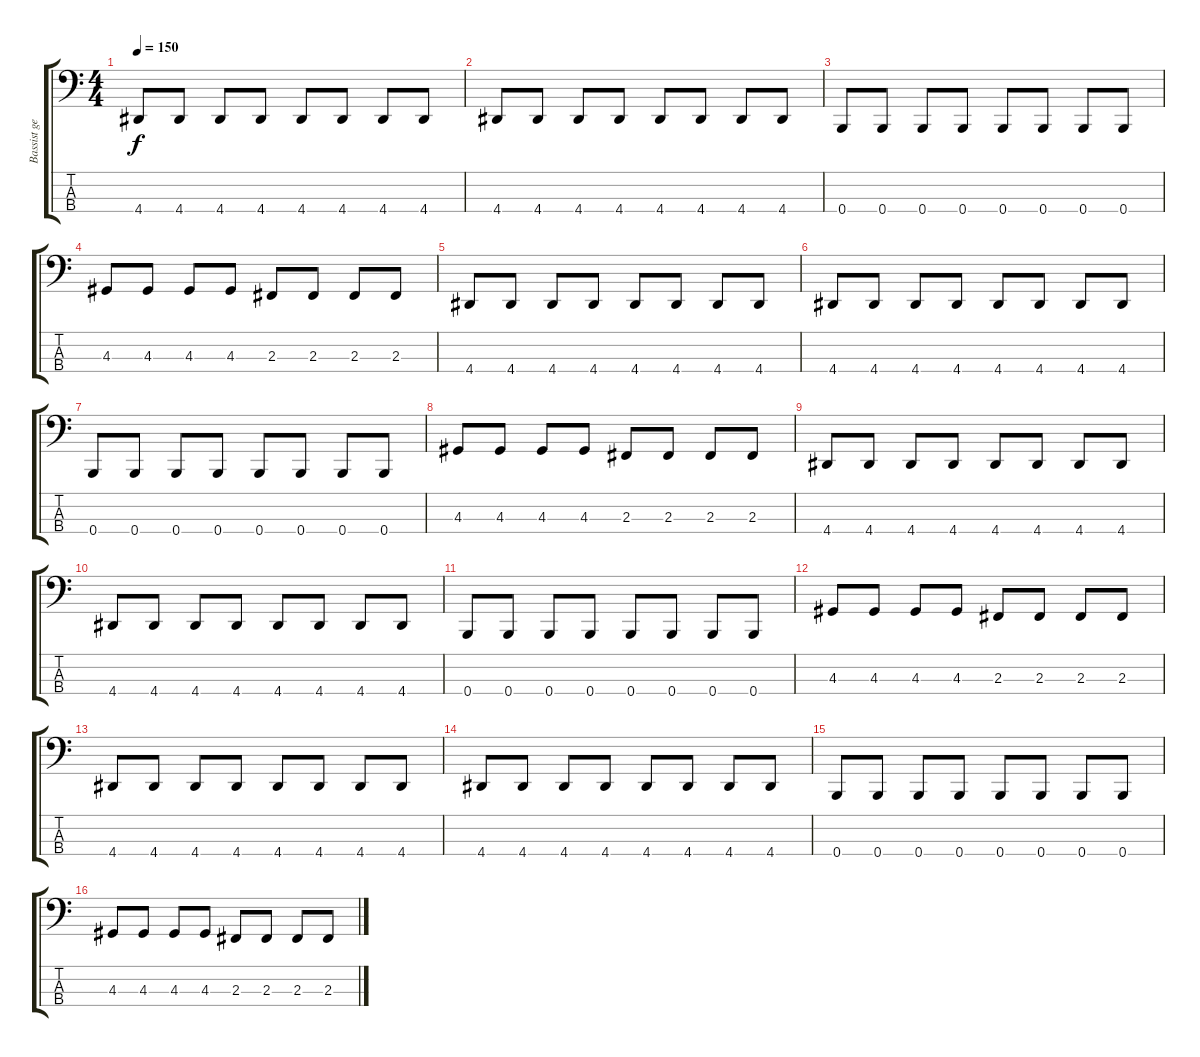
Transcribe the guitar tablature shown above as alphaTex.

\track ("Bassist gesucht !" "Bassist ge") {instrument electricbasspick}
\staff {score tabs}
\tuning (D2 A1 E1 B0) {hide}
\ts (4 4)
\tempo 150
\clef f4
\ks c
4.4.8{dy f} 4.4.8 4.4.8 4.4.8 4.4.8 4.4.8 4.4.8 4.4.8 |
4.4.8 4.4.8 4.4.8 4.4.8 4.4.8 4.4.8 4.4.8 4.4.8 |
0.4.8 0.4.8 0.4.8 0.4.8 0.4.8 0.4.8 0.4.8 0.4.8 |
4.3.8 4.3.8 4.3.8 4.3.8 2.3.8 2.3.8 2.3.8 2.3.8 |
4.4.8 4.4.8 4.4.8 4.4.8 4.4.8 4.4.8 4.4.8 4.4.8 |
4.4.8 4.4.8 4.4.8 4.4.8 4.4.8 4.4.8 4.4.8 4.4.8 |
0.4.8 0.4.8 0.4.8 0.4.8 0.4.8 0.4.8 0.4.8 0.4.8 |
4.3.8 4.3.8 4.3.8 4.3.8 2.3.8 2.3.8 2.3.8 2.3.8 |
4.4.8 4.4.8 4.4.8 4.4.8 4.4.8 4.4.8 4.4.8 4.4.8 |
4.4.8 4.4.8 4.4.8 4.4.8 4.4.8 4.4.8 4.4.8 4.4.8 |
0.4.8 0.4.8 0.4.8 0.4.8 0.4.8 0.4.8 0.4.8 0.4.8 |
4.3.8 4.3.8 4.3.8 4.3.8 2.3.8 2.3.8 2.3.8 2.3.8 |
4.4.8 4.4.8 4.4.8 4.4.8 4.4.8 4.4.8 4.4.8 4.4.8 |
4.4.8 4.4.8 4.4.8 4.4.8 4.4.8 4.4.8 4.4.8 4.4.8 |
0.4.8 0.4.8 0.4.8 0.4.8 0.4.8 0.4.8 0.4.8 0.4.8 |
4.3.8 4.3.8 4.3.8 4.3.8 2.3.8 2.3.8 2.3.8 2.3.8
